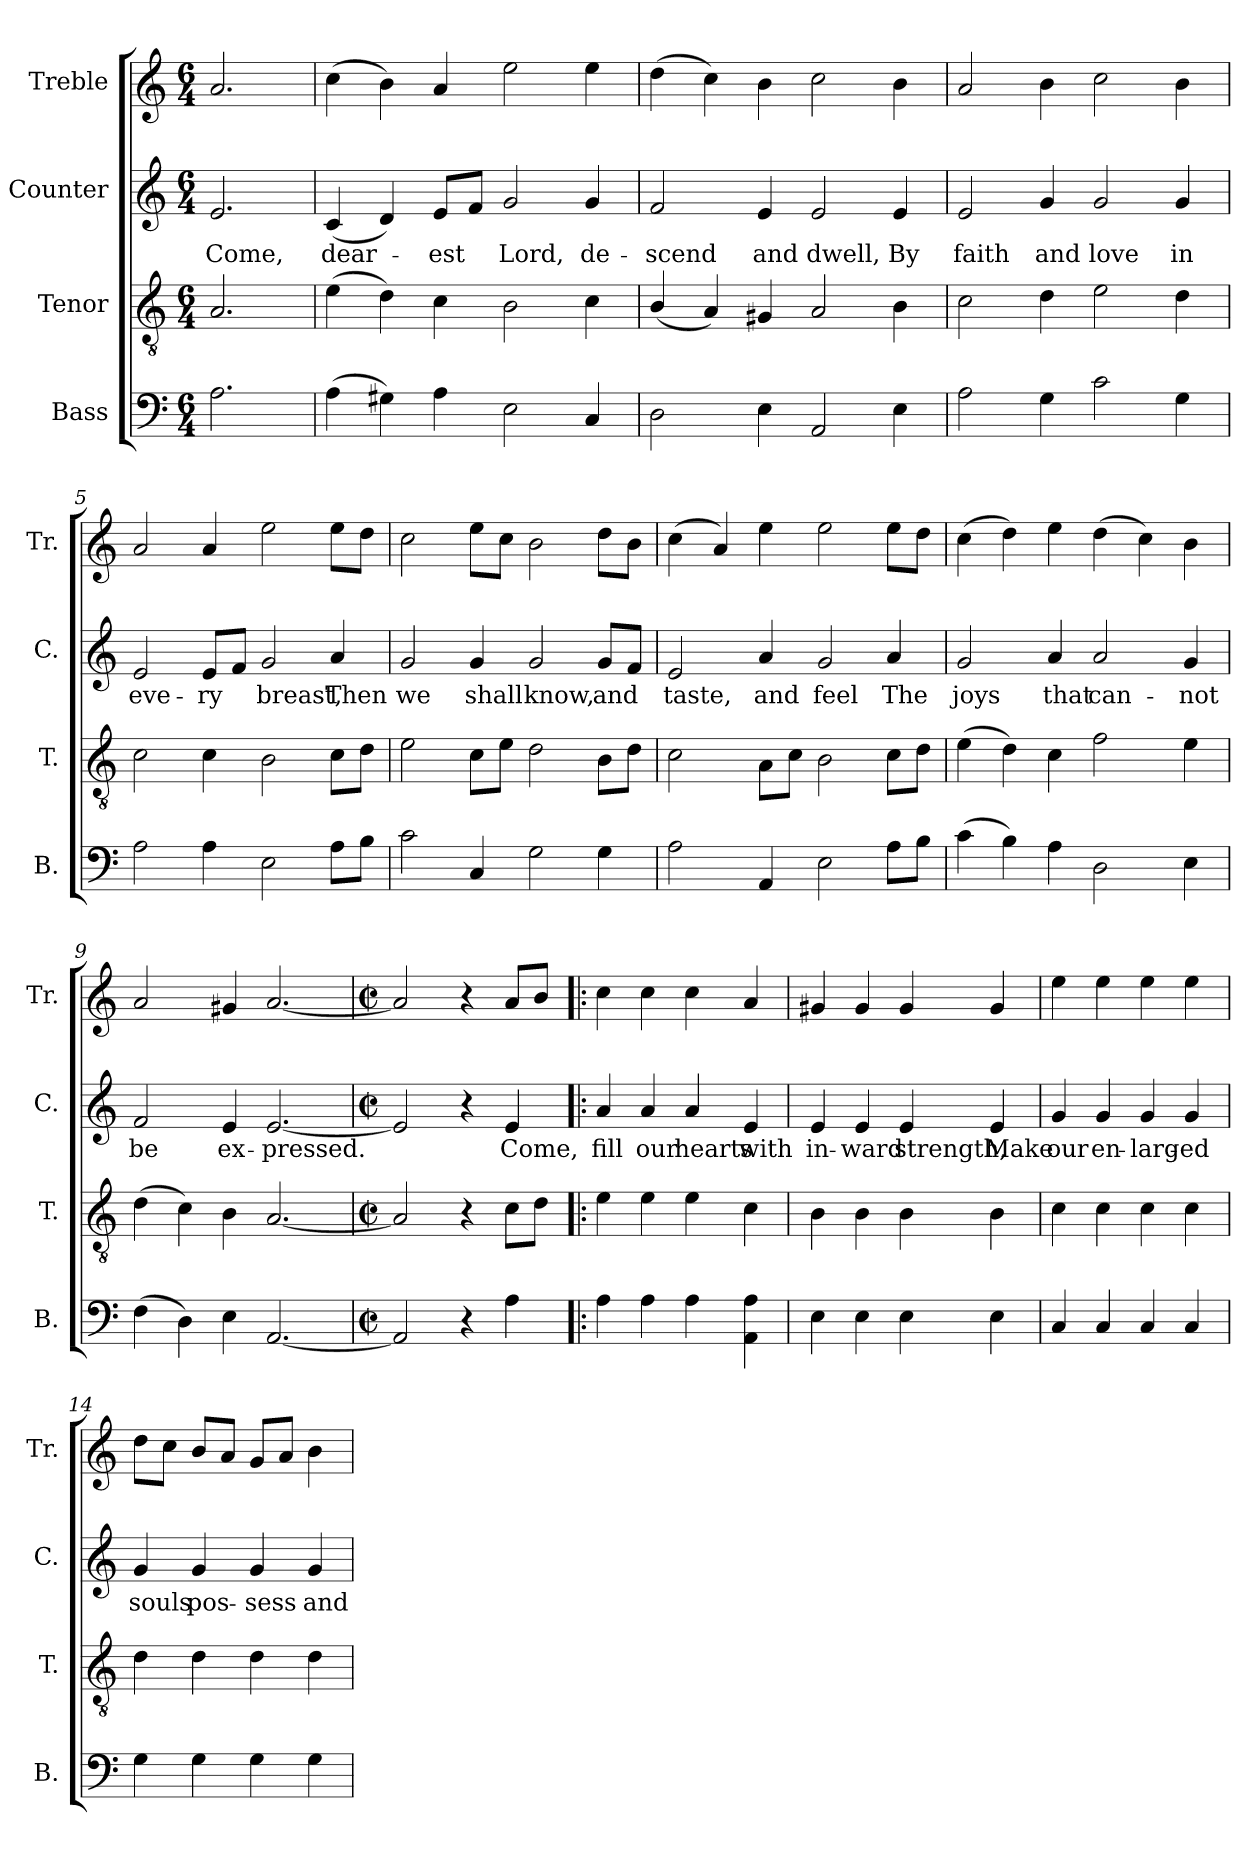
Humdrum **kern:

**kern	**kern	**kern	**text	**kern
*part4	*part3	*part2	*part2	*part1
*staff4	*staff3	*staff2	*staff2	*staff1
*I"Bass	*I"Tenor	*I"Counter	*	*I"Treble
*I'B.	*I'T.	*I'C.	*	*I'Tr.
*clefF4	*clefGv2	*clefG2	*	*clefG2
*k[]	*k[]	*k[]	*	*k[]
*M6/4	*M6/4	*M6/4	*	*M6/4
*MM150	*MM150	*MM150	*	*MM150
=1	=1	=1	=1	=1
2.A\	2.A/	2.e/	Come,	2.a/
=2	=2	=2	=2	=2
(4A\	(4e\	(4c/	dear-	(4cc\
4G#X\)	4d\)	4d/)	.	4b\)
4A\	4c\	8e/L	-est	4a/
.	.	8f/J	.	.
2E\	2B\	2g/	Lord,	2ee\
4C/	4c\	4g/	de-	4ee\
=3	=3	=3	=3	=3
2D\	(4B/	2f/	-scend	(4dd\
.	4A/)	.	.	4cc\)
4E\	4G#X/	4e/	and	4b\
2AA/	2A/	2e/	dwell,	2cc\
4E\	4B\	4e/	By	4b\
=4	=4	=4	=4	=4
2A\	2c\	2e/	faith	2a/
4G\	4d\	4g/	and	4b\
2c\	2e\	2g/	love	2cc\
4G\	4d\	4g/	in	4b\
=5	=5	=5	=5	=5
2A\	2c\	2e/	eve-	2a/
4A\	4c\	8e/L	-ry	4a/
.	.	8f/J	.	.
2E\	2B\	2g/	breast,	2ee\
8A\L	8c\L	4a/	Then	8ee\L
8B\J	8d\J	.	.	8dd\J
=6	=6	=6	=6	=6
2c\	2e\	2g/	we	2cc\
4C/	8c\L	4g/	shall	8ee\L
.	8e\J	.	.	8cc\J
2G\	2d\	2g/	know,	2b\
4G\	8B\L	8g/L	and	8dd\L
.	8d\J	8f/J	.	8b\J
!!LO:LB:g=z
=7	=7	=7	=7	=7
2A\	2c\	2e/	taste,	(4cc\
.	.	.	.	4a/)
4AA/	8A\L	4a/	and	4ee\
.	8c\J	.	.	.
2E\	2B\	2g/	feel	2ee\
8A\L	8c\L	4a/	The	8ee\L
8B\J	8d\J	.	.	8dd\J
=8	=8	=8	=8	=8
(4c\	(4e\	2g/	joys	(4cc\
4B\)	4d\)	.	.	4dd\)
4A\	4c\	4a/	that	4ee\
2D\	2f\	2a/	can-	(4dd\
.	.	.	.	4cc\)
4E\	4e\	4g/	-not	4b\
=9	=9	=9	=9	=9
(4F\	(4d\	2f/	be	2a/
4D\)	4c\)	.	.	.
4E\	4B\	4e/	ex-	4g#X/
[2.AA/	[2.A/	[2.e/	-pressed.	[2.a/
=10	=10	=10	=10	=10
*M2/2	*M2/2	*M2/2	*	*M2/2
*met(c|)	*met(c|)	*met(c|)	*	*met(c|)
2AA/]	2A/]	2e/]	.	2a/]
4r	4r	4r	.	4r
4A\	8c\L	4e/	Come,	8a/L
.	8d\J	.	.	8b/J
=11!|:	=11!|:	=11!|:	=11!|:	=11!|:
4A\	4e\	4a/	fill	4cc\
4A\	4e\	4a/	our	4cc\
4A\	4e\	4a/	hearts	4cc\
4AA\ 4A\	4c\	4e/	with	4a/
=12	=12	=12	=12	=12
4E\	4B\	4e/	in-	4g#X/
4E\	4B\	4e/	-ward	4g#/
4E\	4B\	4e/	strength,	4g#/
4E\	4B\	4e/	Make	4g#/
=13	=13	=13	=13	=13
4C/	4c\	4g/	our	4ee\
4C/	4c\	4g/	en-	4ee\
4C/	4c\	4g/	-larg-	4ee\
4C/	4c\	4g/	-ed	4ee\
!!LO:LB:g=z
=14	=14	=14	=14	=14
4G\	4d\	4g/	souls	8dd\L
.	.	.	.	8cc\J
4G\	4d\	4g/	pos-	8b/L
.	.	.	.	8a/J
4G\	4d\	4g/	-sess	8g/L
.	.	.	.	8a/J
4G\	4d\	4g/	and	4b\
=	=	=	=	=
*-	*-	*-	*-	*-
